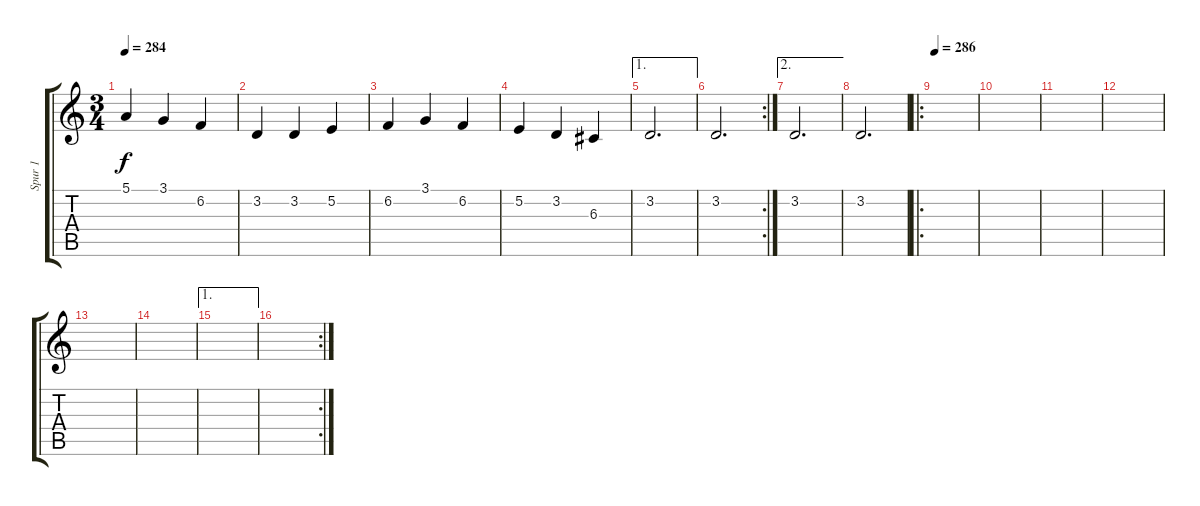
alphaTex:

\track ("Spur 1" "Spur 1") {instrument bagpipe}
\staff {score tabs}
\tuning (E4 B3 G3 D3 A2 E2) {hide}
\ts (3 4)
\tempo 284
\clef g2
\ks c
5.1.4{dy f} 3.1.4 6.2.4 |
3.2.4 3.2.4 5.2.4 |
6.2.4 3.1.4 6.2.4 |
5.2.4 3.2.4 6.3.4 |
\ae 1
3.2.2{d} |
\rc 2
3.2.2{d} |
\ae 2
3.2.2{d} |
3.2.2{d} |
\ro
\tempo 286
|
|
|
|
|
|
\ae 1
|
\rc 2
